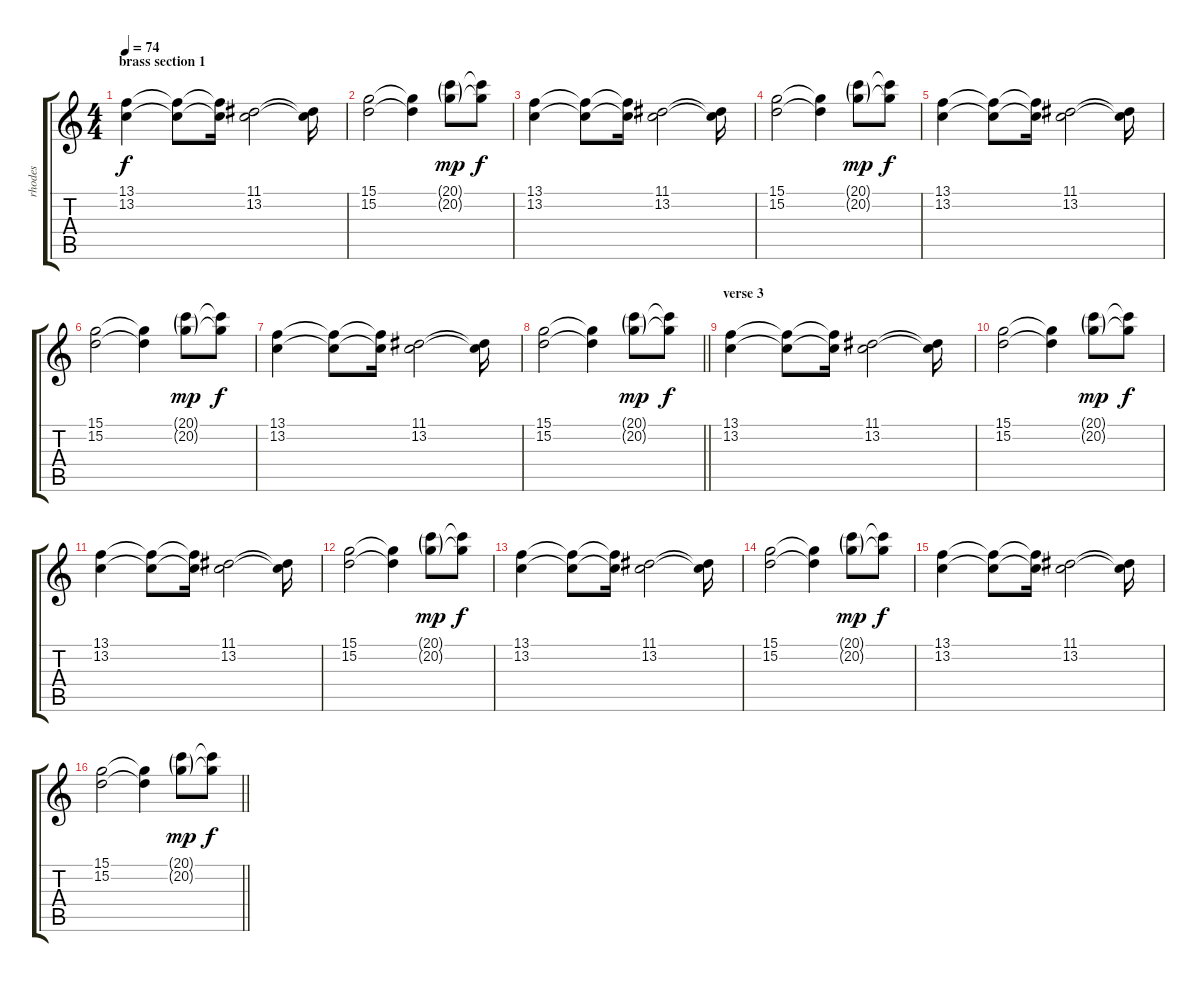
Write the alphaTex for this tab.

\track ("rhodes" "rhodes") {instrument electricpiano1}
\staff {score tabs}
\tuning (E4 B3 G3 D3 A2 E2) {hide}
\ts (4 4)
\section ("" "brass section 1")
\tempo 74
\clef g2
\ks c
(13.1 13.2).4{dy f} (13.1{t} 13.2{t}).8 (13.1{t} 13.2{t}).16 (11.1 13.2).2 (11.1{t} 13.2{t}).16 |
(15.1 15.2).2 (15.1{t} 15.2{t}).4 (20.1{g} 20.2{g}).8{dy mp} (20.1{t} 20.2{t}).8{dy f} |
(13.1 13.2).4 (13.1{t} 13.2{t}).8 (13.1{t} 13.2{t}).16 (11.1 13.2).2 (11.1{t} 13.2{t}).16 |
(15.1 15.2).2 (15.1{t} 15.2{t}).4 (20.1{g} 20.2{g}).8{dy mp} (20.1{t} 20.2{t}).8{dy f} |
(13.1 13.2).4 (13.1{t} 13.2{t}).8 (13.1{t} 13.2{t}).16 (11.1 13.2).2 (11.1{t} 13.2{t}).16 |
(15.1 15.2).2 (15.1{t} 15.2{t}).4 (20.1{g} 20.2{g}).8{dy mp} (20.1{t} 20.2{t}).8{dy f} |
(13.1 13.2).4 (13.1{t} 13.2{t}).8 (13.1{t} 13.2{t}).16 (11.1 13.2).2 (11.1{t} 13.2{t}).16 |
\barLineRight lightlight
(15.1 15.2).2 (15.1{t} 15.2{t}).4 (20.1{g} 20.2{g}).8{dy mp} (20.1{t} 20.2{t}).8{dy f} |
\section ("" "verse 3")
(13.1 13.2).4 (13.1{t} 13.2{t}).8 (13.1{t} 13.2{t}).16 (11.1 13.2).2 (11.1{t} 13.2{t}).16 |
(15.1 15.2).2 (15.1{t} 15.2{t}).4 (20.1{g} 20.2{g}).8{dy mp} (20.1{t} 20.2{t}).8{dy f} |
(13.1 13.2).4 (13.1{t} 13.2{t}).8 (13.1{t} 13.2{t}).16 (11.1 13.2).2 (11.1{t} 13.2{t}).16 |
(15.1 15.2).2 (15.1{t} 15.2{t}).4 (20.1{g} 20.2{g}).8{dy mp} (20.1{t} 20.2{t}).8{dy f} |
(13.1 13.2).4 (13.1{t} 13.2{t}).8 (13.1{t} 13.2{t}).16 (11.1 13.2).2 (11.1{t} 13.2{t}).16 |
(15.1 15.2).2 (15.1{t} 15.2{t}).4 (20.1{g} 20.2{g}).8{dy mp} (20.1{t} 20.2{t}).8{dy f} |
(13.1 13.2).4 (13.1{t} 13.2{t}).8 (13.1{t} 13.2{t}).16 (11.1 13.2).2 (11.1{t} 13.2{t}).16 |
\barLineRight lightlight
(15.1 15.2).2 (15.1{t} 15.2{t}).4 (20.1{g} 20.2{g}).8{dy mp} (20.1{t} 20.2{t}).8{dy f}
